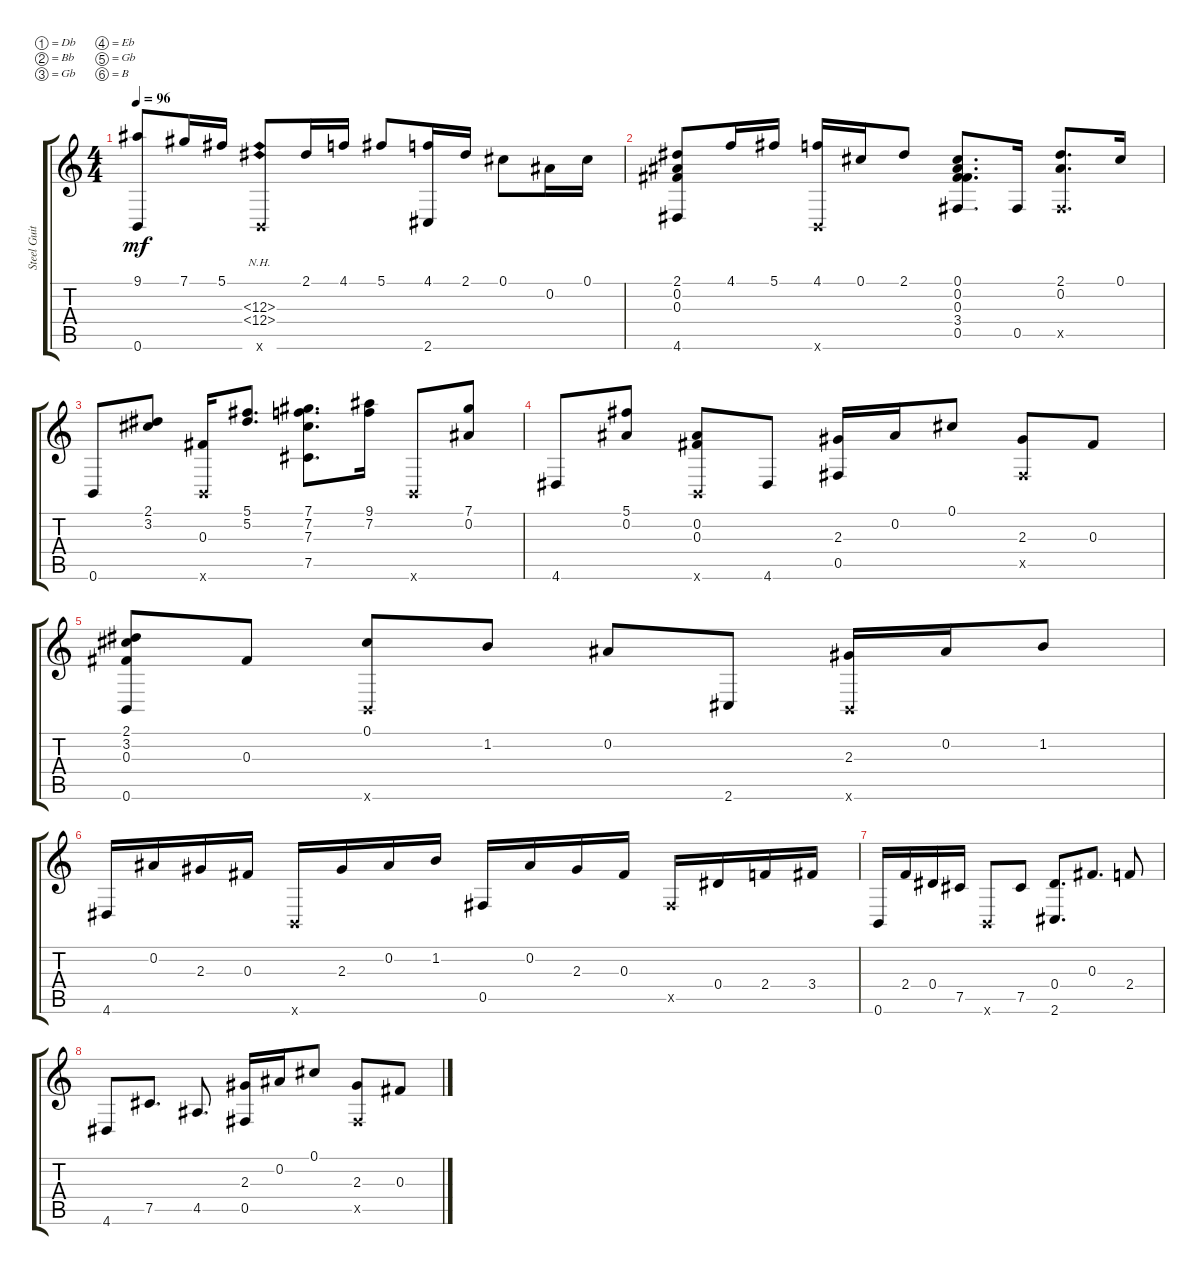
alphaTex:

\defaultSystemsLayout 4
\bracketExtendMode groupsimilarinstruments
\otherSystemsTrackNameOrientation horizontal
\track ("Steel Guitar" "Steel Guit") {instrument acousticguitarsteel}
\staff {score tabs}
\tuning (Db4 Bb3 Gb3 Eb3 Gb2 B1)
\ts (4 4)
\tempo 96
\clef g2
\ks c
(9.1{acc #} 0.6).8{dy mf beam Up} 7.1{acc #}.16{beam Up} 5.1{acc #}.16{beam Up} (12.4{nh acc #} 12.3{nh acc #} 0.6{x}).8{beam Up} 2.1{acc #}.16{beam Up} 4.1.16{beam Up} 5.1{acc #}.8{beam Up} (2.6{acc #} 4.1).16{beam Up} 2.1{acc #}.16{beam Up} 0.1{acc #}.8{beam Down} 0.2{acc #}.16{beam Down} 0.1{acc #}.16{beam Down} |
(4.6{acc #} 2.1{acc #} 0.3{acc #} 0.2{acc #}).8{beam Up} 4.1.16{beam Up} 5.1{acc #}.16{beam Up} (4.1 0.6{x}).16{beam Up} 0.1{acc #}.16{beam Up} 2.1{acc #}.8{beam Up} (0.5{acc #} 3.4{acc #} 0.3{acc #} 0.2{acc #} 0.1{acc #}).8{d beam Up} 0.5{acc #}.16{beam Up} (0.2{acc #} 0.5{x acc #} 2.1{acc #}).8{d beam Up} 0.1{acc #}.16{beam Up} |
0.6.8{beam Up} (3.2{acc #} 2.1{acc #}).8{beam Up} (0.6{x} 0.3{acc #}).16{beam Up} (5.2{acc #} 5.1{acc #}).8{d beam Up} (7.1{acc #} 7.2 7.5{acc #} 7.3{acc #}).8{d beam Down} (9.1{acc #} 7.2).16{beam Down} 0.6{x}.8{beam Up} (7.1{acc #} 0.2{acc #}).8{beam Up} |
4.6{acc #}.8{beam Up} (0.2{acc #} 5.1{acc #}).8{beam Up} (0.3{acc #} 0.2{acc #} 0.6{x}).8{beam Up} 4.6{acc #}.8{beam Up} (2.3{acc #} 0.5{acc #}).16{beam Up} 0.2{acc #}.16{beam Up} 0.1{acc #}.8{beam Up} (2.3{acc #} 0.5{x acc #}).8{beam Up} 0.3{acc #}.8{beam Up} |
(0.6 0.3{acc #} 3.2{acc #} 2.1{acc #}).8{beam Up} 0.3{acc #}.8{beam Up} (0.1{acc #} 0.6{x}).8{beam Up} 1.2.8{beam Up} 0.2{acc #}.8{beam Up} 2.6{acc #}.8{beam Up} (2.3{acc #} 0.6{x}).16{beam Up} 0.2{acc #}.16{beam Up} 1.2.8{beam Up} |
4.6{acc #}.16{beam Up} 0.2{acc #}.16{beam Up} 2.3{acc #}.16{beam Up} 0.3{acc #}.16{beam Up} 0.6{x}.16{beam Up} 2.3{acc #}.16{beam Up} 0.2{acc #}.16{beam Up} 1.2.16{beam Up} 0.5{acc #}.16{beam Up} 0.2{acc #}.16{beam Up} 2.3{acc #}.16{beam Up} 0.3{acc #}.16{beam Up} 0.5{x acc #}.16{beam Up} 0.4{acc #}.16{beam Up} 2.4.16{beam Up} 3.4{acc #}.16{beam Up} |
0.6.16{beam Up} 2.4.16{beam Up} 0.4{acc #}.16{beam Up} 7.5{acc #}.16{beam Up} 0.6{x}.8{beam Up} 7.5{acc #}.8{beam Up} (0.4{acc #} 2.6{acc #}).8{d beam Up} 0.3{acc #}.8{d beam Up} 2.4.8{beam Up} |
4.6{acc #}.8{beam Up} 7.5{acc #}.8{d beam Up} 4.5{acc #}.8{d beam Up} (2.3{acc #} 0.5{acc #}).16{beam Up} 0.2{acc #}.16{beam Up} 0.1{acc #}.8{beam Up} (2.3{acc #} 0.5{x acc #}).8{beam Up} 0.3{acc #}.8{beam Up}
